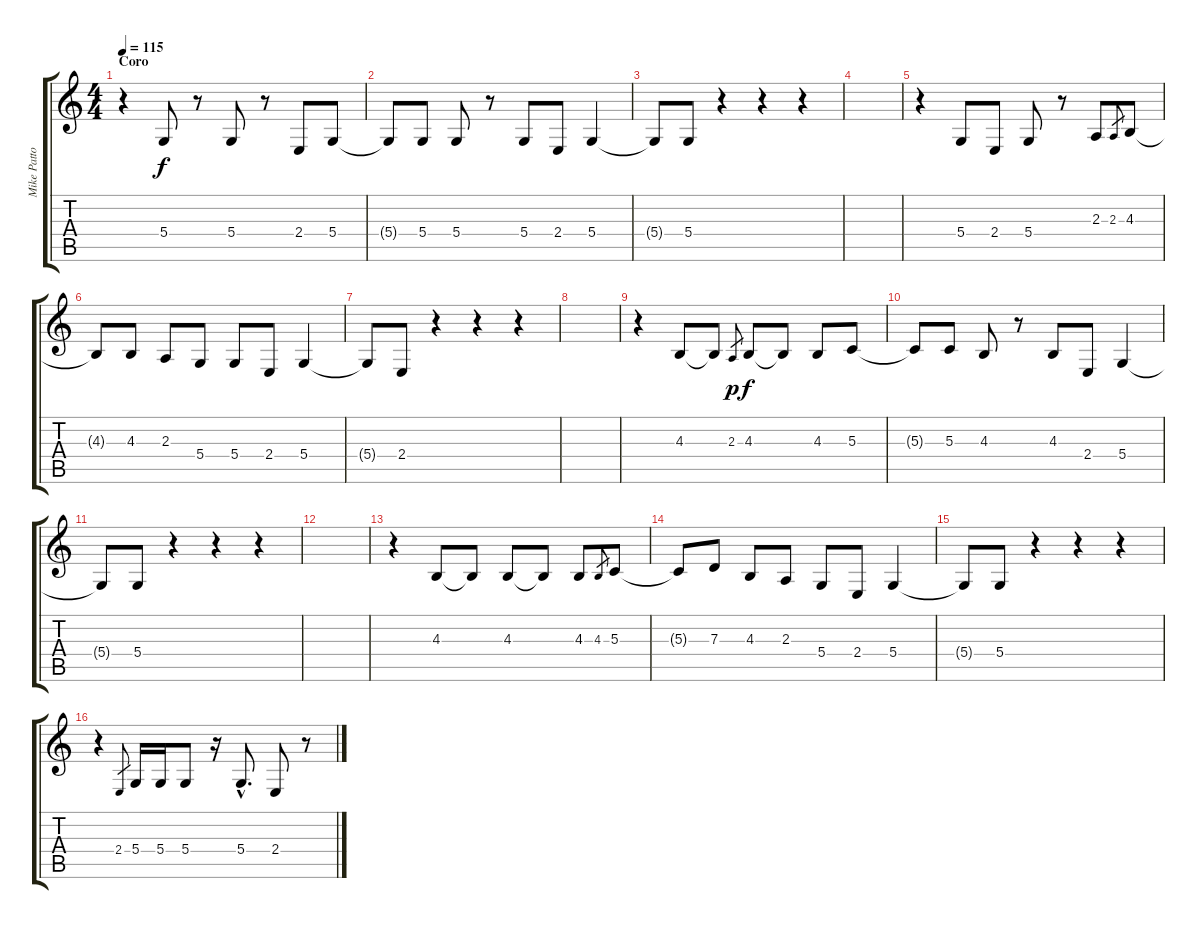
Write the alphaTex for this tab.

\track ("Mike Patton" "Mike Patto") {instrument drawbarorgan}
\staff {score tabs}
\tuning (E4 B3 G3 D3 A2 E2) {hide}
\ts (4 4)
\section ("" "Coro")
\tempo 115
\clef g2
\ks c
r.4{dy f} 5.4.8 r.8 5.4.8 r.8 2.4.8 5.4.8 |
5.4{t}.8 5.4.8 5.4.8 r.8 5.4.8 2.4.8 5.4.4 |
5.4{t}.8 5.4.8 r.4 r.4 r.4 |
|
r.4 5.4.8 2.4.8 5.4.8 r.8 2.3.8 2.3.8{gr} 4.3.8 |
4.3{t}.8 4.3.8 2.3.8 5.4.8 5.4.8 2.4.8 5.4.4 |
5.4{t}.8 2.4.8 r.4 r.4 r.4 |
|
r.4 4.3.8 4.3{t}.8 2.3.8{gr dy p} 4.3.8{dy f} 4.3{t}.8 4.3.8 5.3.8 |
5.3{t}.8 5.3.8 4.3.8 r.8 4.3.8 2.4.8 5.4.4 |
5.4{t}.8 5.4.8 r.4 r.4 r.4 |
|
r.4 4.3.8 4.3{t}.8 4.3.8 4.3{t}.8 4.3.8 4.3.8{gr} 5.3.8 |
5.3{t}.8 7.3.8 4.3.8 2.3.8 5.4.8 2.4.8 5.4.4 |
5.4{t}.8 5.4.8 r.4 r.4 r.4 |
r.4 2.4.8{gr} 5.4.16 5.4.16 5.4.8 r.16 5.4{hac}.8{d} 2.4.8 r.8
